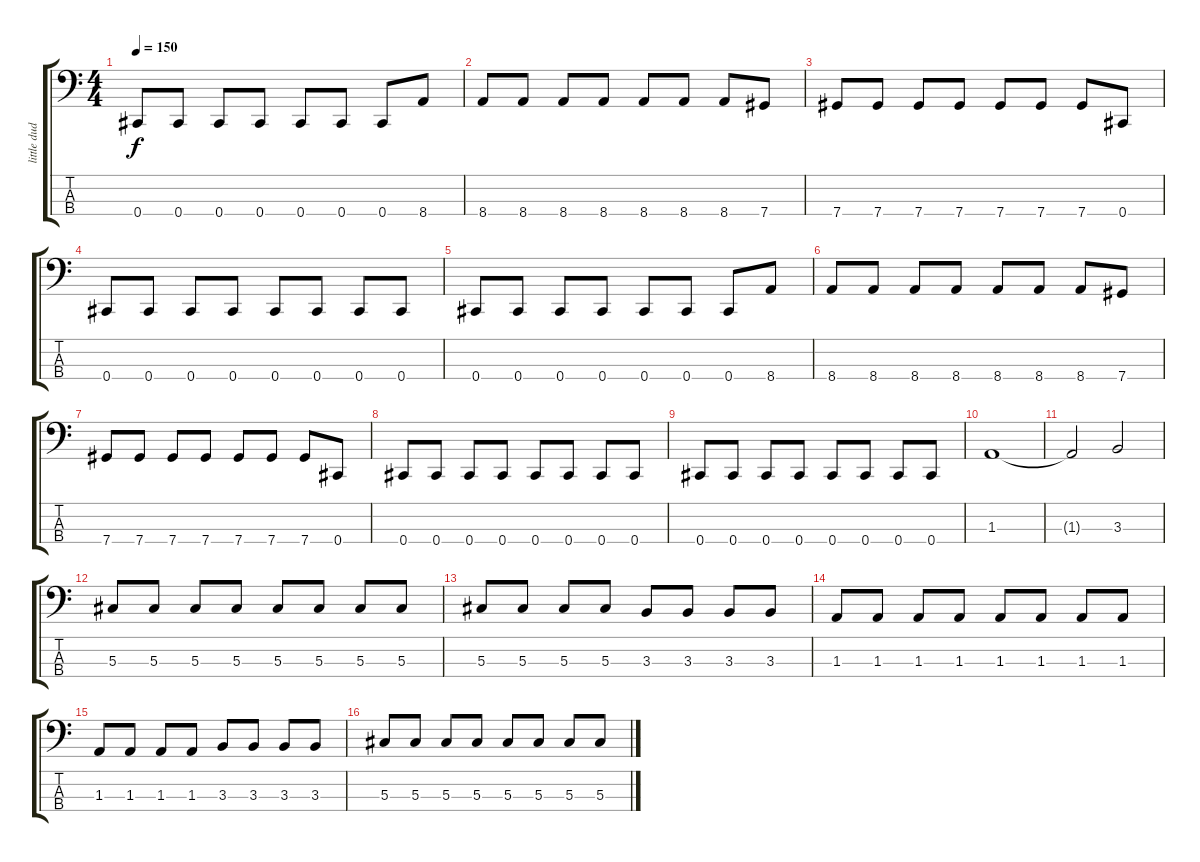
\track ("little dude" "little dud") {instrument electricbassfinger}
\staff {score tabs}
\tuning (Gb2 Db2 Ab1 Db1) {hide}
\ts (4 4)
\tempo 150
\clef f4
\ks c
0.4.8{dy f} 0.4.8 0.4.8 0.4.8 0.4.8 0.4.8 0.4.8 8.4.8 |
8.4.8 8.4.8 8.4.8 8.4.8 8.4.8 8.4.8 8.4.8 7.4.8 |
7.4.8 7.4.8 7.4.8 7.4.8 7.4.8 7.4.8 7.4.8 0.4.8 |
0.4.8 0.4.8 0.4.8 0.4.8 0.4.8 0.4.8 0.4.8 0.4.8 |
0.4.8 0.4.8 0.4.8 0.4.8 0.4.8 0.4.8 0.4.8 8.4.8 |
8.4.8 8.4.8 8.4.8 8.4.8 8.4.8 8.4.8 8.4.8 7.4.8 |
7.4.8 7.4.8 7.4.8 7.4.8 7.4.8 7.4.8 7.4.8 0.4.8 |
0.4.8 0.4.8 0.4.8 0.4.8 0.4.8 0.4.8 0.4.8 0.4.8 |
0.4.8 0.4.8 0.4.8 0.4.8 0.4.8 0.4.8 0.4.8 0.4.8 |
1.3.1 |
1.3{t}.2 3.3.2 |
5.3.8 5.3.8 5.3.8 5.3.8 5.3.8 5.3.8 5.3.8 5.3.8 |
5.3.8 5.3.8 5.3.8 5.3.8 3.3.8 3.3.8 3.3.8 3.3.8 |
1.3.8 1.3.8 1.3.8 1.3.8 1.3.8 1.3.8 1.3.8 1.3.8 |
1.3.8 1.3.8 1.3.8 1.3.8 3.3.8 3.3.8 3.3.8 3.3.8 |
5.3.8 5.3.8 5.3.8 5.3.8 5.3.8 5.3.8 5.3.8 5.3.8
